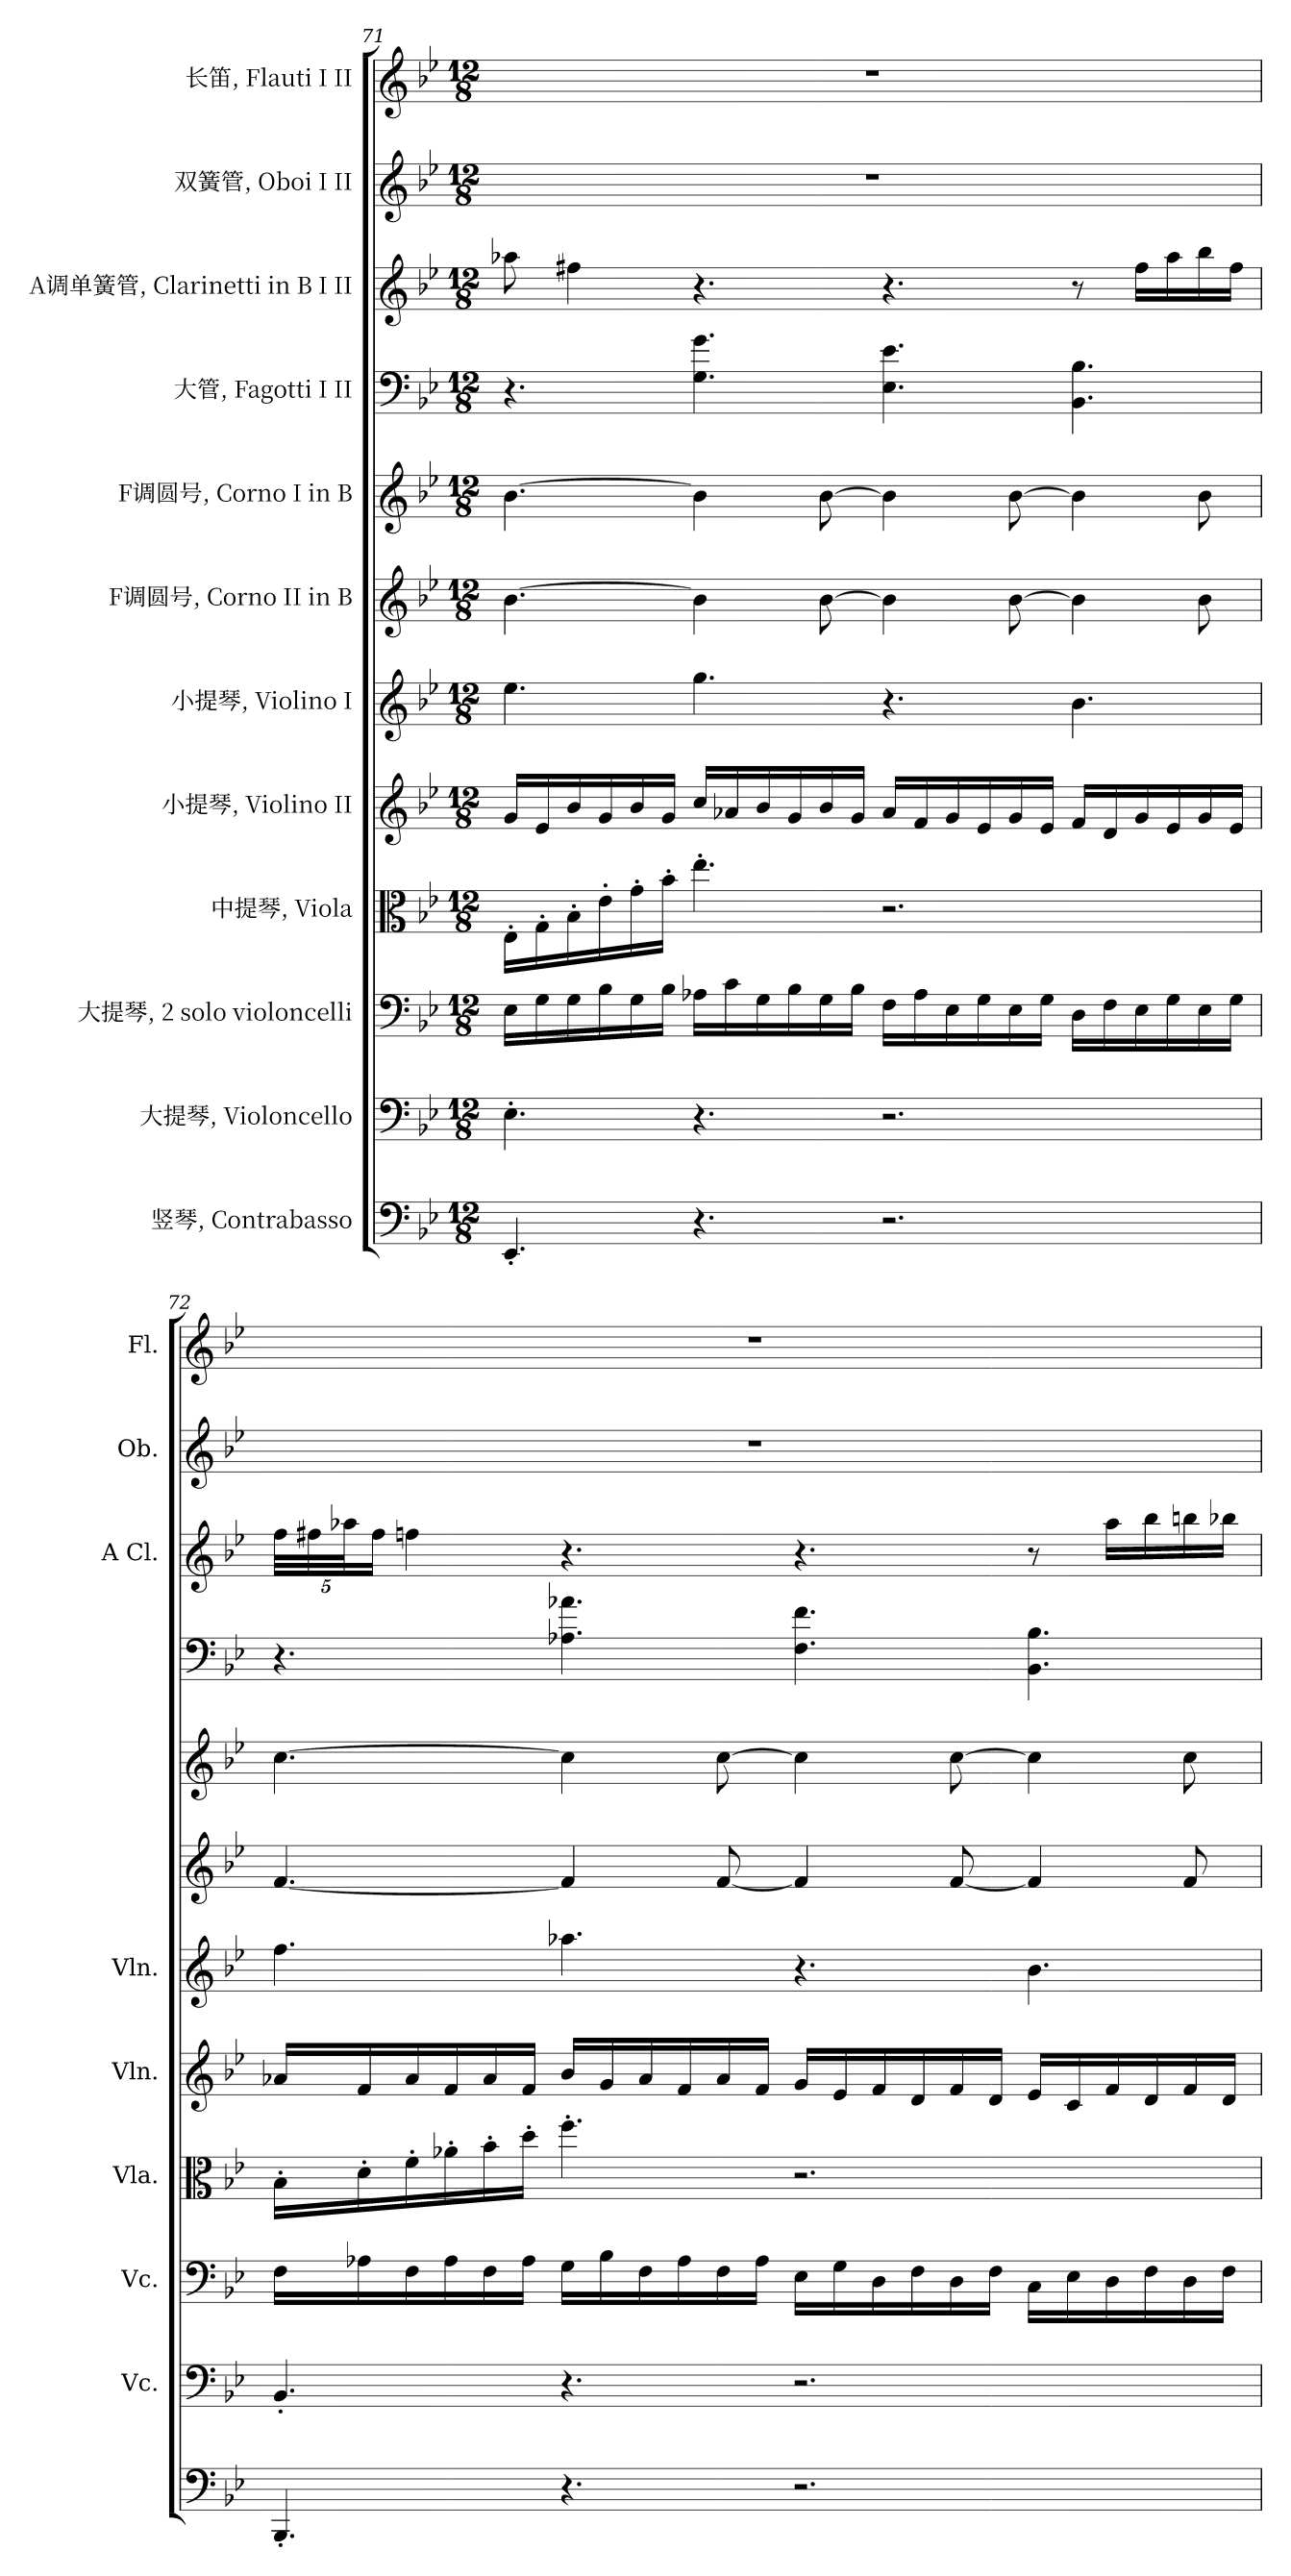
**kern	**kern	**kern	**kern	**kern	**kern	**kern	**kern	**kern	**kern	**kern	**kern
*part12	*part11	*part10	*part9	*part8	*part7	*part6	*part5	*part4	*part3	*part2	*part1
*staff12	*staff11	*staff10	*staff9	*staff8	*staff7	*staff6	*staff5	*staff4	*staff3	*staff2	*staff1
*I"竖琴, Contrabasso	*I"大提琴, Violoncello	*I"大提琴, 2 solo violoncelli	*I"中提琴, Viola	*I"小提琴, Violino II	*I"小提琴, Violino I	*I"F调圆号, Corno II in B	*I"F调圆号, Corno I in B	*I"大管, Fagotti I II	*I"A调单簧管, Clarinetti in B I II	*I"双簧管, Oboi I II	*I"长笛, Flauti I II
*	*I'Vc.	*I'Vc.	*I'Vla.	*I'Vln.	*I'Vln.	*	*	*	*I'A Cl.	*I'Ob.	*I'Fl.
!!LO:PB:g=z
*clefF4	*clefF4	*clefF4	*clefC3	*clefG2	*clefG2	*clefG2	*clefG2	*clefF4	*clefG2	*clefG2	*clefG2
*	*	*	*	*	*	*ITrd4c7	*ITrd4c7	*	*ITrd2c3	*	*
*k[b-e-]	*k[b-e-]	*k[b-e-]	*k[b-e-]	*k[b-e-]	*k[b-e-]	*k[b-e-a-]	*k[b-e-a-]	*k[b-e-]	*k[f#]	*k[b-e-]	*k[b-e-]
*M12/8	*M12/8	*M12/8	*M12/8	*M12/8	*M12/8	*M12/8	*M12/8	*M12/8	*M12/8	*M12/8	*M12/8
*MM58	*MM58	*MM58	*MM58	*MM58	*MM58	*MM58	*MM58	*MM58	*MM58	*MM58	*MM58
=71	=71	=71	=71	=71	=71	=71	=71	=71	=71	=71	=71
4.EE-'/	4.E-'\	16E-\LL	16E-'\LL	16g/LL	4.ee-\	[4.e-\	[4.e-\	4.r	8ffn\	1.r	1.r
.	.	16G\	16G'\	16e-/	.	.	.	.	.	.	.
.	.	16G\	16B-'\	16b-/	.	.	.	.	4dd#X\	.	.
.	.	16B-\	16e-'\	16g/	.	.	.	.	.	.	.
.	.	16G\	16g'\	16b-/	.	.	.	.	.	.	.
.	.	16B-\JJ	16b-'\JJ	16g/JJ	.	.	.	.	.	.	.
4.r	4.r	16A-X\LL	4.ee-'\	16cc/LL	4.gg\	4e-\]	4e-\]	4.G\ 4.g\	4.r	.	.
.	.	16c\	.	16a-X/	.	.	.	.	.	.	.
.	.	16G\	.	16b-/	.	.	.	.	.	.	.
.	.	16B-\	.	16g/	.	.	.	.	.	.	.
.	.	16G\	.	16b-/	.	[8e-\	[8e-\	.	.	.	.
.	.	16B-\JJ	.	16g/JJ	.	.	.	.	.	.	.
2.r	2.r	16F\LL	2.r	16a-/LL	4.r	4e-\]	4e-\]	4.E-\ 4.e-\	4.r	.	.
.	.	16A-\	.	16f/	.	.	.	.	.	.	.
.	.	16E-\	.	16g/	.	.	.	.	.	.	.
.	.	16G\	.	16e-/	.	.	.	.	.	.	.
.	.	16E-\	.	16g/	.	[8e-\	[8e-\	.	.	.	.
.	.	16G\JJ	.	16e-/JJ	.	.	.	.	.	.	.
.	.	16D\LL	.	16f/LL	4.b-\	4e-\]	4e-\]	4.BB-\ 4.B-\	8r	.	.
.	.	16F\	.	16d/	.	.	.	.	.	.	.
.	.	16E-\	.	16g/	.	.	.	.	16dd#\LL	.	.
.	.	16G\	.	16e-/	.	.	.	.	16ff\	.	.
.	.	16E-\	.	16g/	.	8e-\	8e-\	.	16gg\	.	.
.	.	16G\JJ	.	16e-/JJ	.	.	.	.	16dd#\JJ	.	.
!!LO:PB:g=z
=72	=72	=72	=72	=72	=72	=72	=72	=72	=72	=72	=72
*	*	*	*	*	*	*	*	*	*Xbrackettup	*	*
*	*	*	*	*	*	*	*	*	*	*	*MM58
4.BBB-'/	4.BB-'/	16F\LL	16B-'\LL	16a-X/LL	4.ff\	[4.B-/	[4.f\	4.r	40dd\LLL	1.r	1.r
.	.	.	.	.	.	.	.	.	40dd#X\	.	.
.	.	.	.	.	.	.	.	.	40ffn\J	.	.
.	.	16A-X\	16d'\	16f/	.	.	.	.	.	.	.
.	.	.	.	.	.	.	.	.	20dd#\JJ	.	.
.	.	16F\	16f'\	16a-/	.	.	.	.	4ddn\	.	.
.	.	16A-\	16a-X'\	16f/	.	.	.	.	.	.	.
.	.	16F\	16b-'\	16a-/	.	.	.	.	.	.	.
.	.	16A-\JJ	16dd'\JJ	16f/JJ	.	.	.	.	.	.	.
4.r	4.r	16G\LL	4.ff'\	16b-/LL	4.aa-X\	4B-/]	4f\]	4.A-X\ 4.a-X\	4.r	.	.
.	.	16B-\	.	16g/	.	.	.	.	.	.	.
.	.	16F\	.	16a-/	.	.	.	.	.	.	.
.	.	16A-\	.	16f/	.	.	.	.	.	.	.
.	.	16F\	.	16a-/	.	[8B-/	[8f\	.	.	.	.
.	.	16A-\JJ	.	16f/JJ	.	.	.	.	.	.	.
2.r	2.r	16E-\LL	2.r	16g/LL	4.r	4B-/]	4f\]	4.F\ 4.f\	4.r	.	.
.	.	16G\	.	16e-/	.	.	.	.	.	.	.
.	.	16D\	.	16f/	.	.	.	.	.	.	.
.	.	16F\	.	16d/	.	.	.	.	.	.	.
.	.	16D\	.	16f/	.	[8B-/	[8f\	.	.	.	.
.	.	16F\JJ	.	16d/JJ	.	.	.	.	.	.	.
.	.	16C\LL	.	16e-/LL	4.b-\	4B-/]	4f\]	4.BB-\ 4.B-\	8r	.	.
.	.	16E-\	.	16c/	.	.	.	.	.	.	.
.	.	16D\	.	16f/	.	.	.	.	16ff\LL	.	.
.	.	16F\	.	16d/	.	.	.	.	16gg\	.	.
.	.	16D\	.	16f/	.	8B-/	8f\	.	16gg#X\	.	.
.	.	16F\JJ	.	16d/JJ	.	.	.	.	16ggn\JJ	.	.
=	=	=	=	=	=	=	=	=	=	=	=
*-	*-	*-	*-	*-	*-	*-	*-	*-	*-	*-	*-
